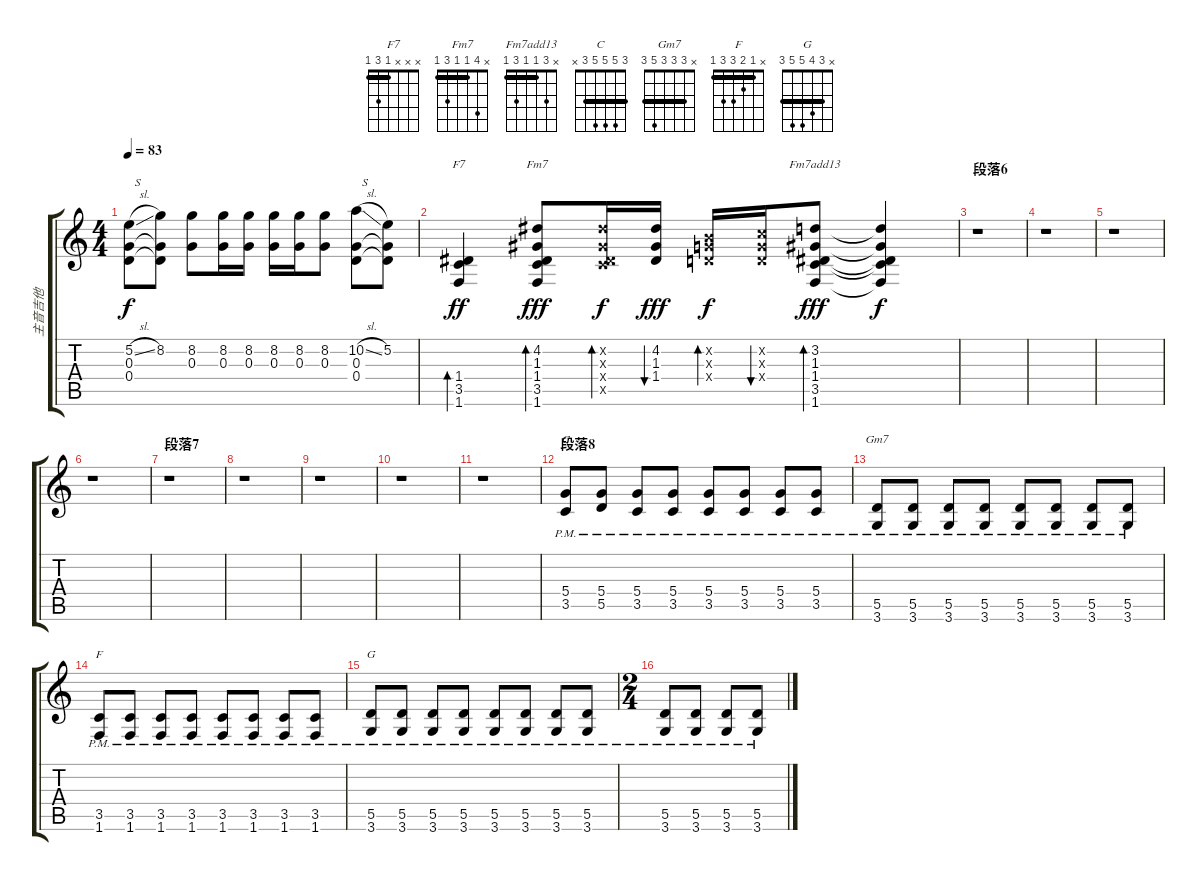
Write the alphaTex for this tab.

\track ("主音吉他" "主音吉他") {instrument distortionguitar}
\staff {score tabs}
\tuning (E4 B3 G3 D3 A2 E2) {hide}
\chord ("F7" x x x 1 3 1) {barre 1}
\chord ("Fm7" x 4 1 1 3 1) {barre 1}
\chord ("Fm7add13" x 3 1 1 3 1) {barre 1}
\chord ("C" 3 5 5 5 3 x) {barre 3}
\chord ("Gm7" x 3 3 3 5 3) {barre 3}
\chord ("F" x 1 2 3 3 1) {barre 1}
\chord ("G" x 3 4 5 5 3) {barre 3}
\ts (4 4)
\tempo 83
\clef g2
\ks c
(5.2{sl} 0.3 0.4).8{txt "  S" dy f} (8.2 0.3{t} 0.4{t}).8 (8.2 0.3).8 (8.2 0.3).16 (8.2 0.3).16 (8.2 0.3).16 (8.2 0.3).16 (8.2 0.3).8 (10.2{sl} 0.3 0.4).8{txt "  S"} (5.2 0.3{t} 0.4{t}).8 |
(1.4 3.5 1.6).4{bd 30 ch "F7" dy ff volume 5} (4.2 1.3 1.4 3.5 1.6).8{bd 30 ch "Fm7" dy fff} (4.2{x} 1.3{x} 1.4{x} 3.5{x}).16{bd 30 dy f} (4.2 1.3 1.4).16{bu 30 dy fff} (0.2{x} 0.3{x} 0.4{x}).16{bd 30 dy f} (1.2{x} 0.3{x} 0.4{x}).16{bu 30} (3.2 1.3 1.4 3.5 1.6).8{bd 30 ch "Fm7add13" dy fff} (3.2{t} 1.3{t} 1.4{t} 3.5{t} 1.6{t}).4{dy f} |
\section ("" "段落6")
r.1 |
r.1 |
r.1 |
r.1 |
\section ("" "段落7")
r.1 |
r.1 |
r.1 |
r.1 |
r.1 |
\section ("" "段落8")
(5.4{pm} 3.5{pm}).8{ch "C"} (5.4{pm} 5.5{pm}).8 (5.4{pm} 3.5{pm}).8 (5.4{pm} 3.5{pm}).8 (5.4{pm} 3.5{pm}).8 (5.4{pm} 3.5{pm}).8 (5.4{pm} 3.5{pm}).8 (5.4{pm} 3.5{pm}).8 |
(5.5{pm} 3.6{pm}).8{ch "Gm7"} (5.5{pm} 3.6{pm}).8 (5.5{pm} 3.6{pm}).8 (5.5{pm} 3.6{pm}).8 (5.5{pm} 3.6{pm}).8 (5.5{pm} 3.6{pm}).8 (5.5{pm} 3.6{pm}).8 (5.5{pm} 3.6{pm}).8 |
(3.5{pm} 1.6{pm}).8{ch "F"} (3.5{pm} 1.6{pm}).8 (3.5{pm} 1.6{pm}).8 (3.5{pm} 1.6{pm}).8 (3.5{pm} 1.6{pm}).8 (3.5{pm} 1.6{pm}).8 (3.5{pm} 1.6{pm}).8 (3.5{pm} 1.6{pm}).8 |
(5.5{pm} 3.6{pm}).8{ch "G"} (5.5{pm} 3.6{pm}).8 (5.5{pm} 3.6{pm}).8 (5.5{pm} 3.6{pm}).8 (5.5{pm} 3.6{pm}).8 (5.5{pm} 3.6{pm}).8 (5.5{pm} 3.6{pm}).8 (5.5{pm} 3.6{pm}).8 |
\ts (2 4)
(5.5{pm} 3.6{pm}).8 (5.5{pm} 3.6{pm}).8 (5.5{pm} 3.6{pm}).8 (5.5{pm} 3.6{pm}).8
